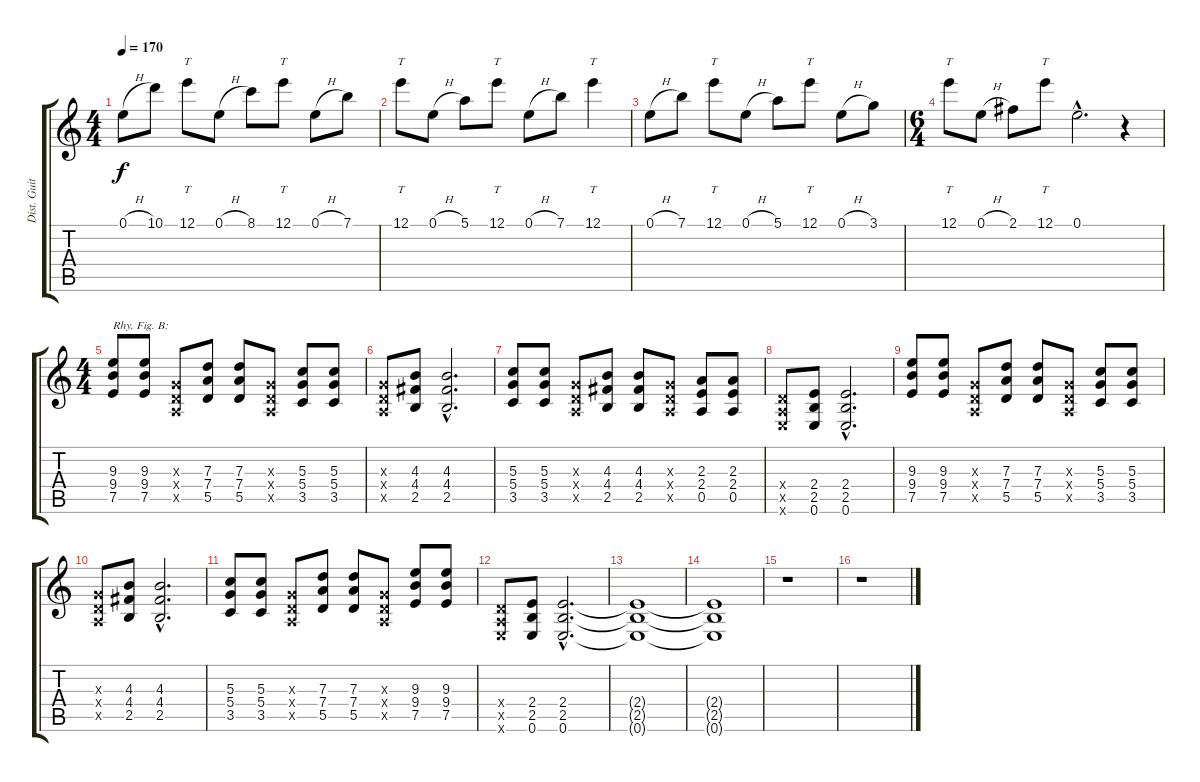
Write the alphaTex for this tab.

\track ("Dist. Guitar 2" "Dist. Guit") {instrument distortionguitar}
\staff {score tabs}
\tuning (E4 B3 G3 D3 A2 E2) {hide}
\ts (4 4)
\tempo 170
\clef g2
\ks c
0.1{h}.8{dy f} 10.1.8 12.1.8{tt} 0.1{h}.8 8.1.8 12.1.8{tt} 0.1{h}.8 7.1.8 |
12.1.8{tt} 0.1{h}.8 5.1.8 12.1.8{tt} 0.1{h}.8 7.1.8 12.1.4{tt} |
0.1{h}.8 7.1.8 12.1.8{tt} 0.1{h}.8 5.1.8 12.1.8{tt} 0.1{h}.8 3.1.8 |
\ts (6 4)
12.1.8{tt} 0.1{h}.8 2.1.8 12.1.8{tt} 0.1{hac}.2{d} r.4 |
\ts (4 4)
(9.3 9.4 7.5).8{txt "Rhy. Fig. B:" volume 10 instrument distortionguitar} (9.3 9.4 7.5).8 (0.3{x} 0.4{x} 0.5{x}).8 (7.3 7.4 5.5).8 (7.3 7.4 5.5).8 (0.3{x} 0.4{x} 0.5{x}).8 (5.3 5.4 3.5).8 (5.3 5.4 3.5).8 |
(0.3{x} 0.4{x} 0.5{x}).8 (4.3 4.4 2.5).8 (4.3{hac} 4.4{hac} 2.5{hac}).2{d} |
(5.3 5.4 3.5).8 (5.3 5.4 3.5).8 (0.3{x} 0.4{x} 0.5{x}).8 (4.3 4.4 2.5).8 (4.3 4.4 2.5).8 (0.3{x} 0.4{x} 0.5{x}).8 (2.3 2.4 0.5).8 (2.3 2.4 0.5).8 |
(0.4{x} 0.5{x} 0.6{x}).8 (2.4 2.5 0.6).8 (2.4{hac} 2.5{hac} 0.6{hac}).2{d} |
(9.3 9.4 7.5).8 (9.3 9.4 7.5).8 (0.3{x} 0.4{x} 0.5{x}).8 (7.3 7.4 5.5).8 (7.3 7.4 5.5).8 (0.3{x} 0.4{x} 0.5{x}).8 (5.3 5.4 3.5).8 (5.3 5.4 3.5).8 |
(0.3{x} 0.4{x} 0.5{x}).8 (4.3 4.4 2.5).8 (4.3{hac} 4.4{hac} 2.5{hac}).2{d} |
(5.3 5.4 3.5).8 (5.3 5.4 3.5).8 (0.3{x} 0.4{x} 0.5{x}).8 (7.3 7.4 5.5).8 (7.3 7.4 5.5).8 (0.3{x} 0.4{x} 0.5{x}).8 (9.3 9.4 7.5).8 (9.3 9.4 7.5).8 |
(0.4{x} 0.5{x} 0.6{x}).8 (2.4 2.5 0.6).8 (2.4{hac} 2.5{hac} 0.6{hac}).2{d} |
(2.4{t} 2.5{t} 0.6{t}).1 |
(2.4{t} 2.5{t} 0.6{t}).1 |
r.1 |
r.1
